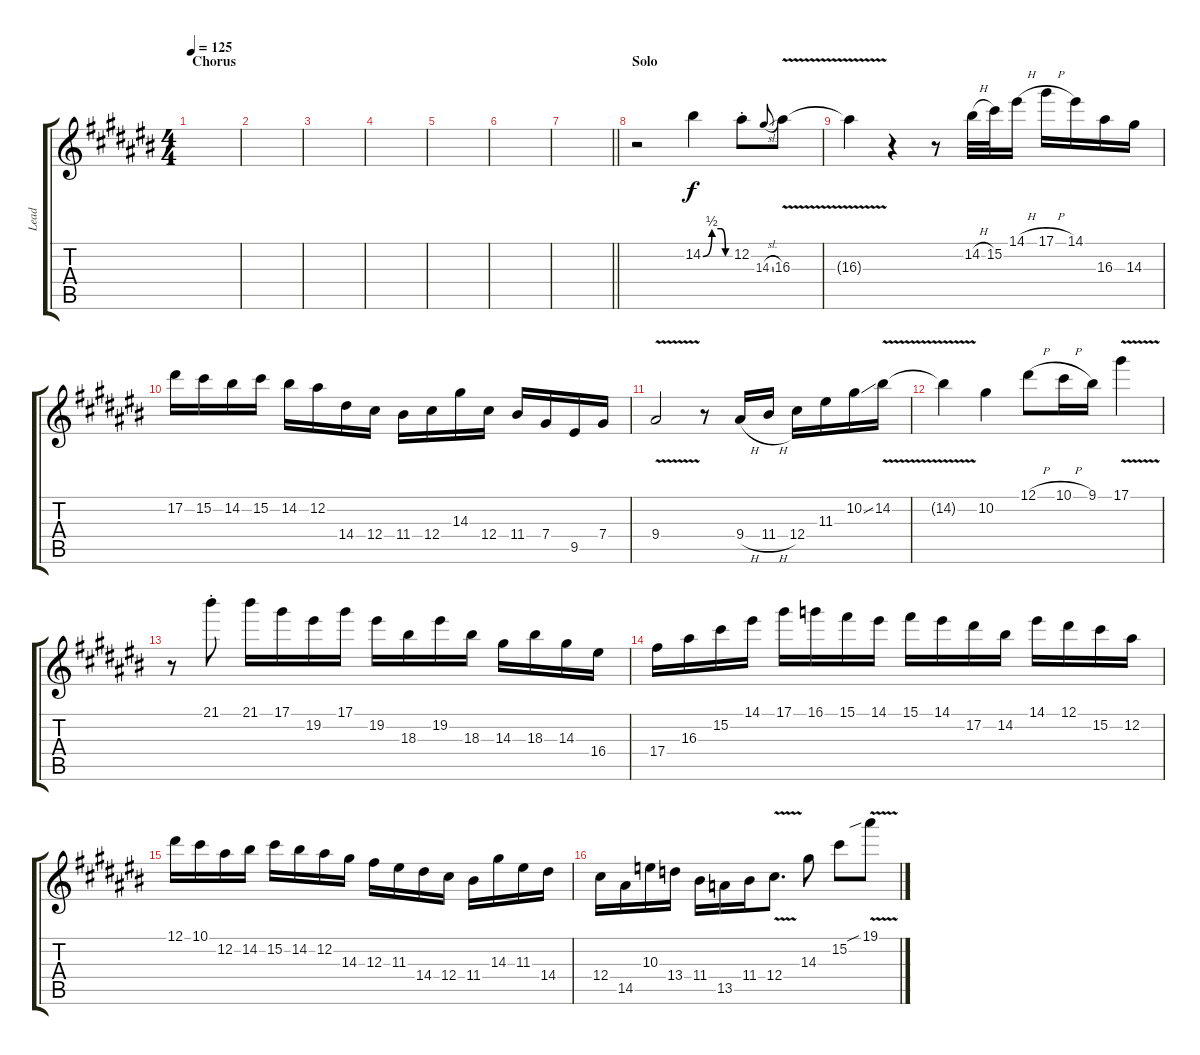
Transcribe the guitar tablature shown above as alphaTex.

\track ("Lead" "Lead") {instrument overdrivenguitar}
\staff {score tabs}
\tuning (Eb4 Bb3 Gb3 Db3 Ab2 Eb2) {hide}
\ts (4 4)
\section ("" "Chorus")
\tempo 125
\clef g2
\ks c#
|
|
|
|
|
|
\barLineRight lightlight
|
\section ("" "Solo")
r.2 14.2{be (custom 0 0 20 2 40 2 50 0 60 0)}.4 12.2{st}.8 14.3{sl}.8{gr onbeat} 16.3{v}.8 |
16.3{t}.4 r.4 r.8 14.2{h}.32 15.2.32 14.1{h}.16 17.1{h}.16 14.1.16 16.3.16 14.3.16 |
17.2.16 15.2.16 14.2.16 15.2.16 14.2.16 12.2.16 14.4.16 12.4.16 11.4.16 12.4.16 14.3.16 12.4.16 11.4.16 7.4.16 9.5.16 7.4.16 |
9.4{v}.2 r.8 9.4{h}.16 11.4{h}.16 12.4.16 11.3.16 10.2{ss}.16 14.2{v}.16 |
14.2{t}.4 10.2.4 12.1{h}.8 10.1{h}.16 9.1.16 17.1{v}.4 |
r.8 21.1{st}.8 21.1.16 17.1.16 19.2.16 17.1.16 19.2.16 18.3.16 19.2.16 18.3.16 14.3.16 18.3.16 14.3.16 16.4.16 |
17.4.16 16.3.16 15.2.16 14.1.16 17.1.16 16.1.16 15.1.16 14.1.16 15.1.16 14.1.16 17.2.16 14.2.16 14.1.16 12.1.16 15.2.16 12.2.16 |
12.1.16 10.1.16 12.2.16 14.2.16 15.2.16 14.2.16 12.2.16 14.3.16 12.3.16 11.3.16 14.4.16 12.4.16 11.4.16 14.3.16 11.3.16 14.4.16 |
12.4.16 14.5.16 10.3.16 13.4.16 11.4.16 13.5.16 11.4.16 12.4{v}.8{d} 14.3.8 15.2.8 19.1{v sib}.8
